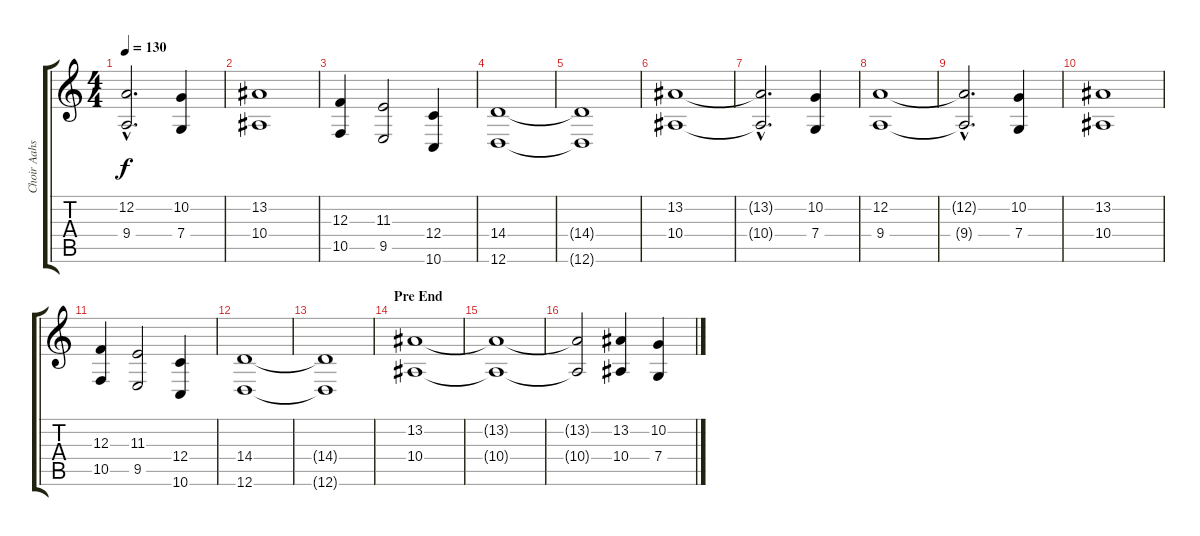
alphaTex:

\track ("Choir Aahs" "Choir Aahs") {instrument choiraahs}
\staff {score tabs}
\tuning (D4 A3 F3 C3 G2 D2) {hide}
\ts (4 4)
\tempo 130
\clef g2
\ks c
(12.2{hac t} 9.4{hac t}).2{d dy f} (10.2 7.4).4 |
(13.2 10.4).1 |
(12.3 10.5).4 (11.3 9.5).2 (12.4 10.6).4 |
(14.4 12.6).1 |
(14.4{t} 12.6{t}).1 |
(13.2 10.4).1 |
(13.2{hac t} 10.4{hac t}).2{d} (10.2 7.4).4 |
(12.2 9.4).1 |
(12.2{hac t} 9.4{hac t}).2{d} (10.2 7.4).4 |
(13.2 10.4).1 |
(12.3 10.5).4 (11.3 9.5).2 (12.4 10.6).4 |
(14.4 12.6).1 |
(14.4{t} 12.6{t}).1 |
\section ("" "Pre End")
(13.2 10.4).1 |
(13.2{t} 10.4{t}).1 |
(13.2{t} 10.4{t}).2 (13.2 10.4).4 (10.2 7.4).4
